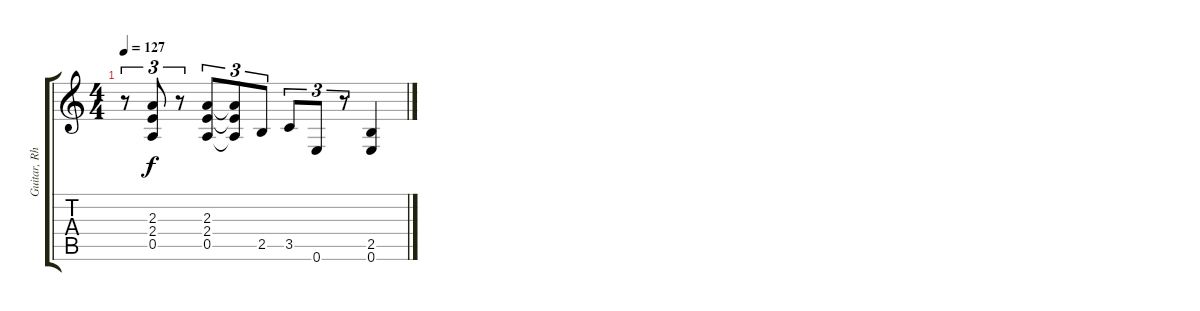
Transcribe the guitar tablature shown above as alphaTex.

\track ("Guitar, Rhythm" "Guitar, Rh") {instrument distortionguitar}
\staff {score tabs}
\tuning (E4 B3 G3 D3 A2 E2) {hide}
\ts (4 4)
\tempo 127
\clef g2
\ks c
r.8{tu (3 2) dy f} (2.3 2.4 0.5).8{tu (3 2)} r.8{tu (3 2)} (2.3 2.4 0.5).8{tu (3 2)} (2.3{t} 2.4{t} 0.5{t}).8{tu (3 2)} 2.5.8{tu (3 2)} 3.5.8{tu (3 2)} 0.6.8{tu (3 2)} r.8{tu (3 2)} (2.5 0.6).4
